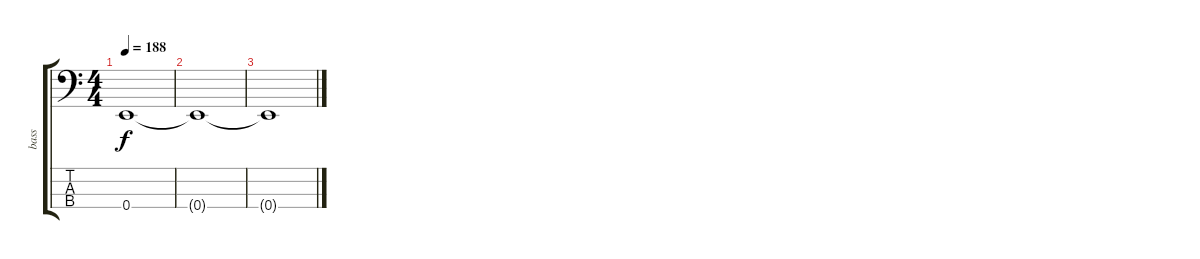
\track ("bass" "bass") {instrument electricbasspick}
\staff {score tabs}
\tuning (G2 D2 A1 E1) {hide}
\ts (4 4)
\tempo 188
\clef f4
\ks c
0.4{t}.1{dy f} |
0.4{t}.1 |
0.4{t}.1
